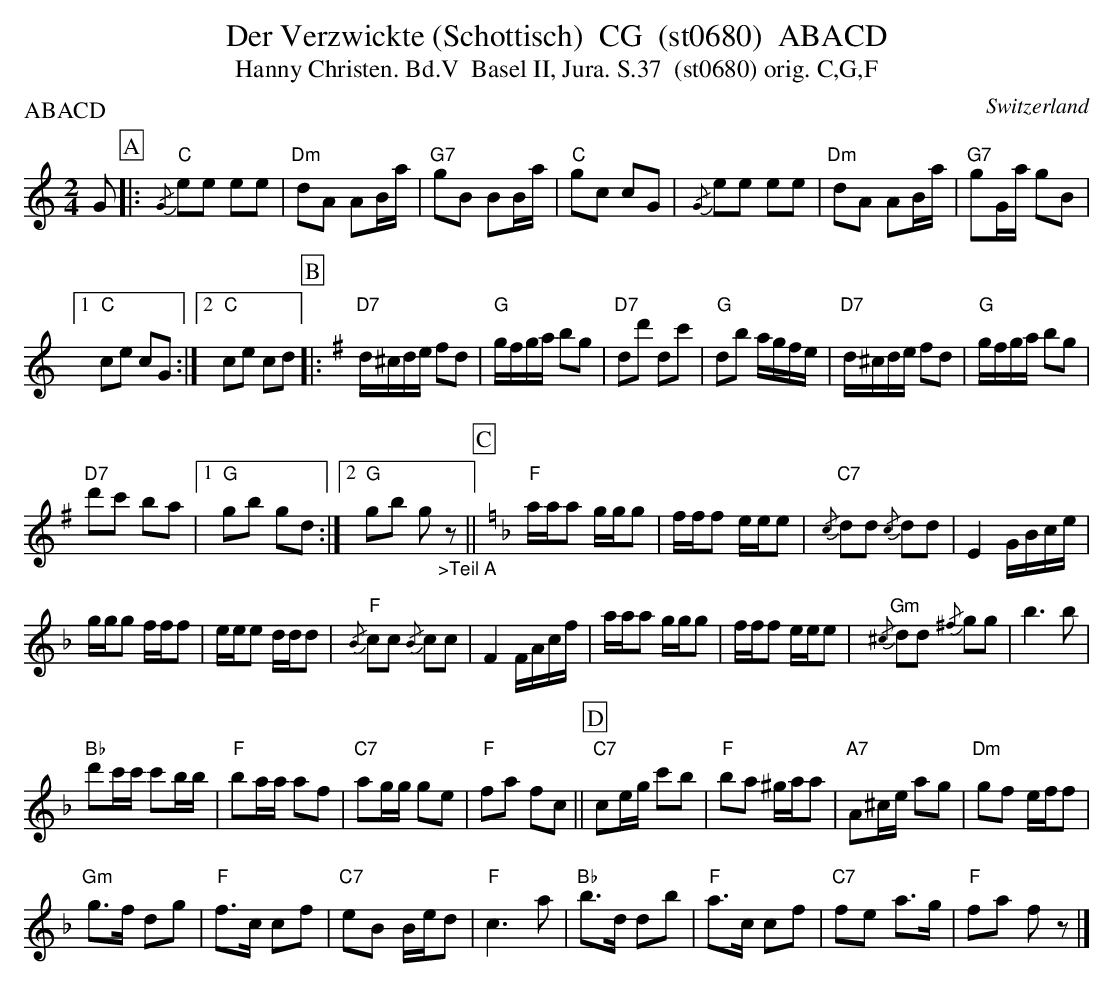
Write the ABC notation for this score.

X:1
T:Der Verzwickte (Schottisch)  CG  (st0680)  ABACD
T:Hanny Christen. Bd.V  Basel II, Jura. S.37  (st0680) orig. C,G,F
P:ABACD
M:2/4
L:1/8
O:Switzerland
K:C major
G [P:A] |: "C"{/G}ee ee | "Dm"dA AB/a/ | "G7"gB BB/a/ | "C"gc cG | {/G}ee ee | "Dm"dA AB/a/ | "G7"gG/a/ gB |1
"C"ce cG :|2 "C"ce cd [P:B] |: [K:G] "D7"d/^c/d/e/ fd | "G"g/f/g/a/ bg | "D7"dd' dc' | "G"db a/g/f/e/ | "D7"d/^c/d/e/  fd | "G"g/f/g/a/ bg |
"D7"d'c' ba |1 "G"gb gd :|2 "G"gb g"_>Teil A"z || [P:C] [K:F] "F"a/a/a g/g/g | f/f/f e/e/e | "C7"{/c}dd {/c}dd | E2 G/B/c/e/ |
g/g/g f/f/f | e/e/e d/d/d | "F"{/B}cc {/B}cc | F2 F/A/c/f/ | a/a/a g/g/g | f/f/f e/e/e | "Gm"{/^c}dd {/^f}gg | b3b |
"Bb"d'c'/c'/ c'b/b/ | "F"ba/a/ af | "C7"ag/g/ ge | "F"fa fc || [P:D] "C7"ce/g/ c'b | "F"ba ^g/a/a | "A7"A^c/e/ ag |  "Dm"gf e/f/f |
"Gm"g>f dg | "F"f>c cf | "C7"eB B/e/d | "F"c3a | "Bb"b>d db | "F"a>c cf | "C7"fe a>g | "F"fa fz |]
